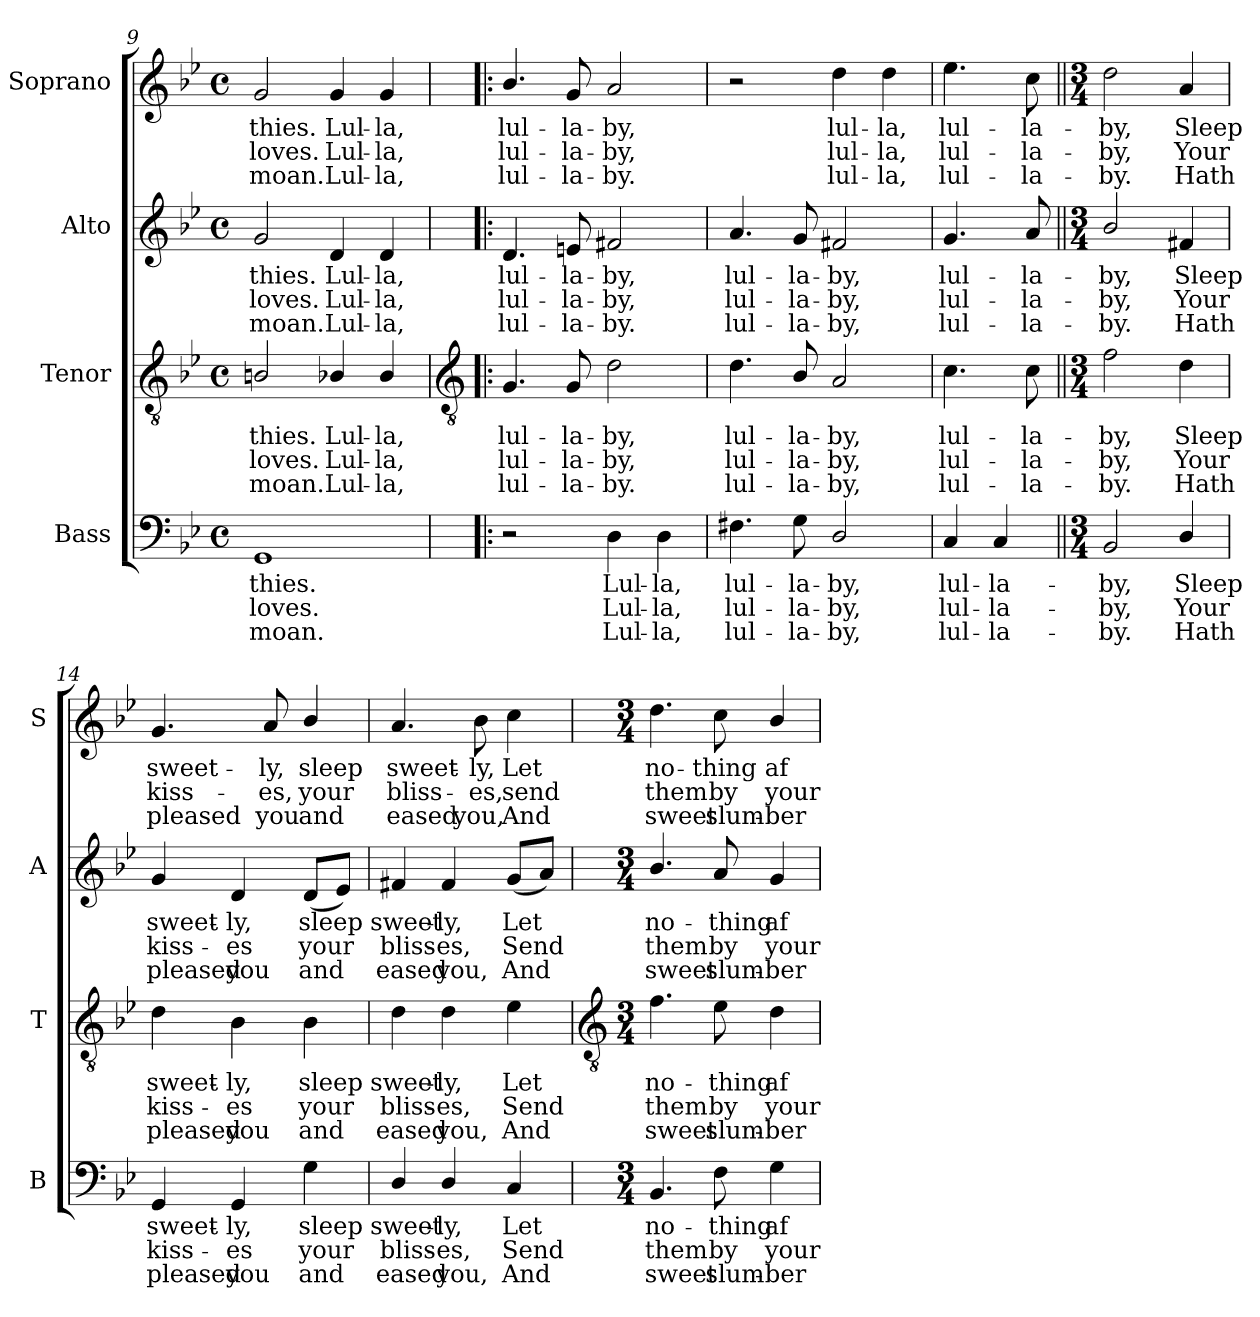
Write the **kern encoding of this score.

**kern	**text	**text	**text	**kern	**text	**text	**text	**kern	**text	**text	**text	**kern	**text	**text	**text
*part4	*part4	*part4	*part4	*part3	*part3	*part3	*part3	*part2	*part2	*part2	*part2	*part1	*part1	*part1	*part1
*staff4	*staff4	*staff4	*staff4	*staff3	*staff3	*staff3	*staff3	*staff2	*staff2	*staff2	*staff2	*staff1	*staff1	*staff1	*staff1
*I"Bass	*	*	*	*I"Tenor	*	*	*	*I"Alto	*	*	*	*I"Soprano	*	*	*
*I'B	*	*	*	*I'T	*	*	*	*I'A	*	*	*	*I'S	*	*	*
*clefF4	*	*	*	*clefGv2	*	*	*	*clefG2	*	*	*	*clefG2	*	*	*
*k[b-e-]	*	*	*	*k[b-e-]	*	*	*	*k[b-e-]	*	*	*	*k[b-e-]	*	*	*
*B-:	*	*	*	*B-:	*	*	*	*B-:	*	*	*	*B-:	*	*	*
*M4/4	*	*	*	*M4/4	*	*	*	*M4/4	*	*	*	*M4/4	*	*	*
*met(c)	*	*	*	*met(c)	*	*	*	*met(c)	*	*	*	*met(c)	*	*	*
=9	=9	=9	=9	=9	=9	=9	=9	=9	=9	=9	=9	=9	=9	=9	=9
!	!LO:LY:b	!LO:LY:b	!LO:LY:b	!	!LO:LY:b	!LO:LY:b	!LO:LY:b	!	!LO:LY:b	!LO:LY:b	!LO:LY:b	!	!LO:LY:b	!LO:LY:b	!LO:LY:b
1GG	thies.	loves.	moan.	2Bn/	thies.	loves.	moan.	2g	thies.	loves.	moan.	2g	thies.	loves.	moan.
!	!	!	!	!	!LO:LY:b	!LO:LY:b	!LO:LY:b	!	!LO:LY:b	!LO:LY:b	!LO:LY:b	!	!LO:LY:b	!LO:LY:b	!LO:LY:b
.	.	.	.	4B-X/	Lul-	-Lul-	-Lul-	4d	Lul-	-Lul-	-Lul-	4g	Lul-	-Lul-	-Lul-
!	!	!	!	!	!LO:LY:b	!LO:LY:b	!LO:LY:b	!	!LO:LY:b	!LO:LY:b	!LO:LY:b	!	!LO:LY:b	!LO:LY:b	!LO:LY:b
.	.	.	.	4B-/	-la,	la,	la,	4d	-la,	la,	la,	4g	-la,	la,	la,
!!LO:LB:g=z
=10!|:	=10!|:	=10!|:	=10!|:	=10!|:	=10!|:	=10!|:	=10!|:	=10!|:	=10!|:	=10!|:	=10!|:	=10!|:	=10!|:	=10!|:	=10!|:
*	*	*	*	*clefGv2	*	*	*	*	*	*	*	*	*	*	*
!	!	!	!	!	!LO:LY:b	!LO:LY:b	!LO:LY:b	!	!LO:LY:b	!LO:LY:b	!LO:LY:b	!	!LO:LY:b	!LO:LY:b	!LO:LY:b
2r	.	.	.	4.G	lul-	-lul-	-lul-	4.d	lul-	-lul-	-lul-	4.b-/	lul-	-lul-	-lul-
!	!	!	!	!	!LO:LY:b	!LO:LY:b	!LO:LY:b	!	!LO:LY:b	!LO:LY:b	!LO:LY:b	!	!LO:LY:b	!LO:LY:b	!LO:LY:b
.	.	.	.	8G	-la-	-la-	-la-	8en	-la-	-la-	-la-	8g	-la-	-la-	-la-
!	!LO:LY:b	!LO:LY:b	!LO:LY:b	!	!LO:LY:b	!LO:LY:b	!LO:LY:b	!	!LO:LY:b	!LO:LY:b	!LO:LY:b	!	!LO:LY:b	!LO:LY:b	!LO:LY:b
4D	Lul-	-Lul-	-Lul-	2d	-by,	by,	by.	2f#X	-by,	by,	by.	2a	-by,	by,	by.
!	!LO:LY:b	!LO:LY:b	!LO:LY:b	!	!	!	!	!	!	!	!	!	!	!	!
4D	-la,	la,	la,	.	.	.	.	.	.	.	.	.	.	.	.
=11	=11	=11	=11	=11	=11	=11	=11	=11	=11	=11	=11	=11	=11	=11	=11
!	!LO:LY:b	!LO:LY:b	!LO:LY:b	!	!LO:LY:b	!LO:LY:b	!LO:LY:b	!	!LO:LY:b	!LO:LY:b	!LO:LY:b	!	!	!	!
4.F#X	lul-	-lul-	-lul-	4.d	lul-	-lul-	-lul-	4.a	lul-	-lul-	-lul-	2r	.	.	.
!	!LO:LY:b	!LO:LY:b	!LO:LY:b	!	!LO:LY:b	!LO:LY:b	!LO:LY:b	!	!LO:LY:b	!LO:LY:b	!LO:LY:b	!	!	!	!
8G	-la-	-la-	-la-	8B-/	-la-	-la-	-la-	8g	-la-	-la-	-la-	.	.	.	.
!	!LO:LY:b	!LO:LY:b	!LO:LY:b	!	!LO:LY:b	!LO:LY:b	!LO:LY:b	!	!LO:LY:b	!LO:LY:b	!LO:LY:b	!	!LO:LY:b	!LO:LY:b	!LO:LY:b
2D/	-by,	by,	by,	2A	-by,	by,	by,	2f#X	-by,	by,	by,	4dd	lul-	-lul-	-lul-
!	!	!	!	!	!	!	!	!	!	!	!	!	!LO:LY:b	!LO:LY:b	!LO:LY:b
.	.	.	.	.	.	.	.	.	.	.	.	4dd	-la,	la,	la,
=12	=12	=12	=12	=12	=12	=12	=12	=12	=12	=12	=12	=12	=12	=12	=12
!	!LO:LY:b	!LO:LY:b	!LO:LY:b	!	!LO:LY:b	!LO:LY:b	!LO:LY:b	!	!LO:LY:b	!LO:LY:b	!LO:LY:b	!	!LO:LY:b	!LO:LY:b	!LO:LY:b
4C	lul-	-lul-	-lul-	4.c	lul-	-lul-	-lul-	4.g	lul-	-lul-	-lul-	4.ee-	lul-	-lul-	-lul-
!	!LO:LY:b	!LO:LY:b	!LO:LY:b	!	!	!	!	!	!	!	!	!	!	!	!
4C	-la-	-la-	-la-	.	.	.	.	.	.	.	.	.	.	.	.
!	!	!	!	!	!LO:LY:b	!LO:LY:b	!LO:LY:b	!	!LO:LY:b	!LO:LY:b	!LO:LY:b	!	!LO:LY:b	!LO:LY:b	!LO:LY:b
.	.	.	.	8c	-la-	-la-	-la-	8a	-la-	-la-	-la-	8cc	-la-	-la-	-la-
=13||	=13||	=13||	=13||	=13||	=13||	=13||	=13||	=13||	=13||	=13||	=13||	=13||	=13||	=13||	=13||
*M3/4	*	*	*	*M3/4	*	*	*	*M3/4	*	*	*	*M3/4	*	*	*
!	!LO:LY:b	!LO:LY:b	!LO:LY:b	!	!LO:LY:b	!LO:LY:b	!LO:LY:b	!	!LO:LY:b	!LO:LY:b	!LO:LY:b	!	!LO:LY:b	!LO:LY:b	!LO:LY:b
2BB-	-by,	by,	by.	2f	-by,	by,	by.	2b-/	-by,	by,	by.	2dd	-by,	by,	by.
!	!LO:LY:b	!LO:LY:b	!LO:LY:b	!	!LO:LY:b	!LO:LY:b	!LO:LY:b	!	!LO:LY:b	!LO:LY:b	!LO:LY:b	!	!LO:LY:b	!LO:LY:b	!LO:LY:b
4D/	Sleep	Your	Hath	4d	Sleep	Your	Hath	4f#X	Sleep	Your	Hath	4a	Sleep	Your	Hath
=14	=14	=14	=14	=14	=14	=14	=14	=14	=14	=14	=14	=14	=14	=14	=14
!	!LO:LY:b	!LO:LY:b	!LO:LY:b	!	!LO:LY:b	!LO:LY:b	!LO:LY:b	!	!LO:LY:b	!LO:LY:b	!LO:LY:b	!	!LO:LY:b	!LO:LY:b	!LO:LY:b
4GG	sweet-	-kiss-	-pleased	4d	sweet-	-kiss-	-pleased	4g	sweet-	-kiss-	-pleased	4.g	sweet-	-kiss-	-pleased
!	!LO:LY:b	!LO:LY:b	!LO:LY:b	!	!LO:LY:b	!LO:LY:b	!LO:LY:b	!	!LO:LY:b	!LO:LY:b	!LO:LY:b	!	!	!	!
4GG	ly,	es	you	4B-	ly,	es	you	4d	ly,	es	you	.	.	.	.
!	!	!	!	!	!	!	!	!	!	!	!	!	!LO:LY:b	!LO:LY:b	!LO:LY:b
.	.	.	.	.	.	.	.	.	.	.	.	8a	ly,	es,	you
!	!LO:LY:b	!LO:LY:b	!LO:LY:b	!	!LO:LY:b	!LO:LY:b	!LO:LY:b	!	!LO:LY:b	!LO:LY:b	!LO:LY:b	!	!LO:LY:b	!LO:LY:b	!LO:LY:b
4G	sleep	your	and	4B-	sleep	your	and	(<8dL	sleep	your	and	4b-/	sleep	your	and
.	.	.	.	.	.	.	.	8e-J)	.	.	.	.	.	.	.
=15	=15	=15	=15	=15	=15	=15	=15	=15	=15	=15	=15	=15	=15	=15	=15
!	!LO:LY:b	!LO:LY:b	!LO:LY:b	!	!LO:LY:b	!LO:LY:b	!LO:LY:b	!	!LO:LY:b	!LO:LY:b	!LO:LY:b	!	!LO:LY:b	!LO:LY:b	!LO:LY:b
4D/	sweet-	-bliss-	-eased	4d	sweet-	-bliss-	-eased	4f#X	sweet-	-bliss-	-eased	4.a	sweet-	-bliss-	-eased
!	!LO:LY:b	!LO:LY:b	!LO:LY:b	!	!LO:LY:b	!LO:LY:b	!LO:LY:b	!	!LO:LY:b	!LO:LY:b	!LO:LY:b	!	!	!	!
4D/	ly,	es,	you,	4d	ly,	es,	you,	4f#	ly,	es,	you,	.	.	.	.
!	!	!	!	!	!	!	!	!	!	!	!	!	!LO:LY:b	!LO:LY:b	!LO:LY:b
.	.	.	.	.	.	.	.	.	.	.	.	8b-	ly,	es,	you,
!	!LO:LY:b	!LO:LY:b	!LO:LY:b	!	!LO:LY:b	!LO:LY:b	!LO:LY:b	!	!LO:LY:b	!LO:LY:b	!LO:LY:b	!	!LO:LY:b	!LO:LY:b	!LO:LY:b
4C	Let	Send	And	4e-	Let	Send	And	(<8gL	Let	Send	And	4cc	Let	send	And
.	.	.	.	.	.	.	.	8aJ)	.	.	.	.	.	.	.
!!LO:LB:g=z
=16	=16	=16	=16	=16	=16	=16	=16	=16	=16	=16	=16	=16	=16	=16	=16
*	*	*	*	*clefGv2	*	*	*	*	*	*	*	*	*	*	*
*M3/4	*	*	*	*M3/4	*	*	*	*M3/4	*	*	*	*M3/4	*	*	*
!	!LO:LY:b	!LO:LY:b	!LO:LY:b	!	!LO:LY:b	!LO:LY:b	!LO:LY:b	!	!LO:LY:b	!LO:LY:b	!LO:LY:b	!	!LO:LY:b	!LO:LY:b	!LO:LY:b
4.BB-	no-	-them	sweet	4.f	no-	-them	sweet	4.b-/	no-	-them	sweet	4.dd	no-	-them	sweet
!	!LO:LY:b	!LO:LY:b	!LO:LY:b	!	!LO:LY:b	!LO:LY:b	!LO:LY:b	!	!LO:LY:b	!LO:LY:b	!LO:LY:b	!	!LO:LY:b	!LO:LY:b	!LO:LY:b
8F	thing	by	slum-	8e-	thing	by	slum-	8a	thing	by	slum-	8cc	thing	by	slum-
!	!LO:LY:b	!LO:LY:b	!LO:LY:b	!	!LO:LY:b	!LO:LY:b	!LO:LY:b	!	!LO:LY:b	!LO:LY:b	!LO:LY:b	!	!LO:LY:b	!LO:LY:b	!LO:LY:b
4G	-af-	-your	ber	4d	-af-	-your	ber	4g	-af-	-your	ber	4b-/	-af-	-your	ber
=	=	=	=	=	=	=	=	=	=	=	=	=	=	=	=
*-	*-	*-	*-	*-	*-	*-	*-	*-	*-	*-	*-	*-	*-	*-	*-
